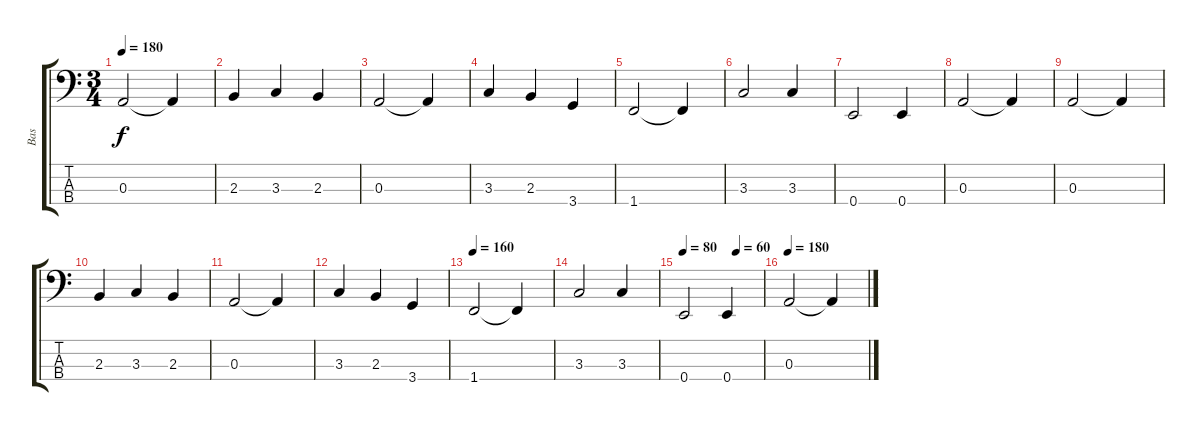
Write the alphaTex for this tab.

\track ("Bas" "Bas") {instrument electricbassfinger}
\staff {score tabs}
\tuning (G2 D2 A1 E1) {hide}
\ts (3 4)
\tempo 180
\clef f4
\ks c
0.3.2{dy f} 0.3{t}.4 |
2.3.4 3.3.4 2.3.4 |
0.3.2 0.3{t}.4 |
3.3.4 2.3.4 3.4.4 |
1.4.2 1.4{t}.4 |
3.3.2 3.3.4 |
0.4.2 0.4.4 |
0.3.2 0.3{t}.4 |
0.3.2 0.3{t}.4 |
2.3.4 3.3.4 2.3.4 |
0.3.2 0.3{t}.4 |
3.3.4 2.3.4 3.4.4 |
\tempo 160
1.4.2 1.4{t}.4 |
3.3.2 3.3.4 |
\tempo 80
\tempo (60 0.6666666666666666)
0.4.2 0.4.4 |
\tempo 180
0.3.2 0.3{t}.4
